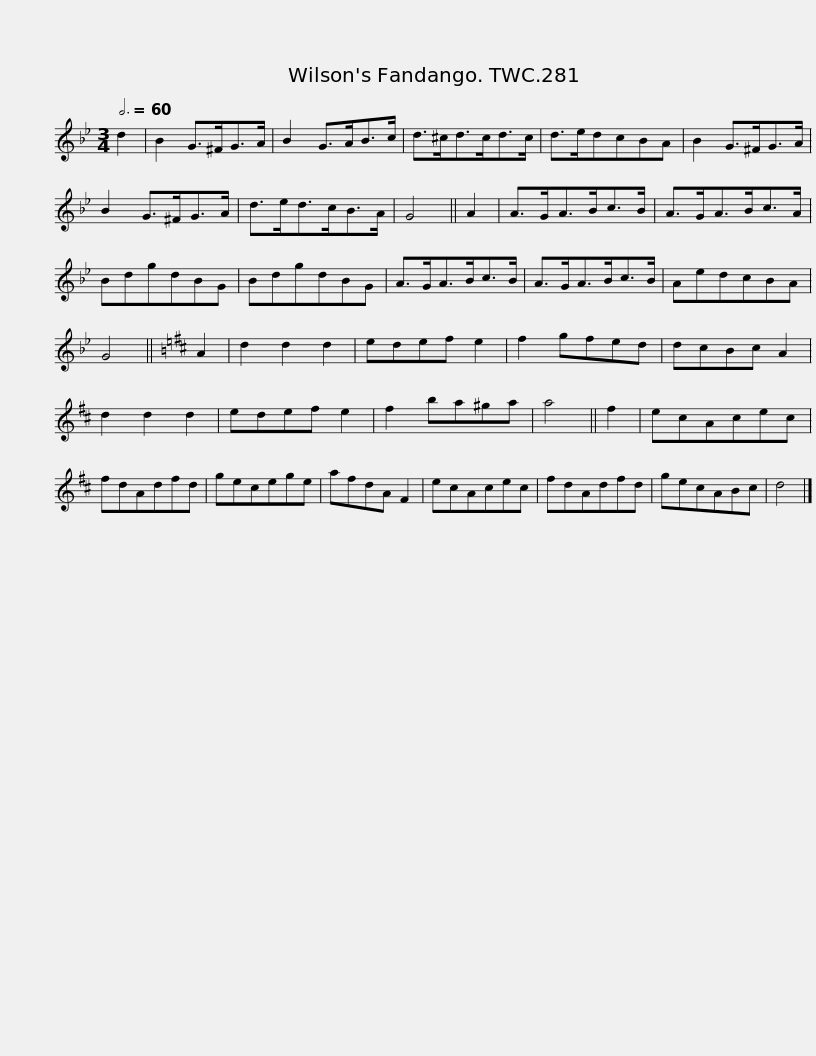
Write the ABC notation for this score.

X:1
L:1/8
Q:3/4=60
M:3/4
I:linebreak $
K:Gmin
V:1 treble
V:1
 d2 | B2 G>^FG>A | B2 G>AB>c | d>^cd>cd>c | d>edcBA | %5
 B2 G>^FG>A | B2 G>^FG>A |$ d>ed>cB>A | G4 || A2 | %10
 A>GA>Bc>B | A>GA>Bc>A | BdgdBG | BdgdBG | A>GA>Bc>B |$ %15
 A>GA>Bc>B | AedcBA | G4 ||[K:D] A2 | d2 d2 d2 | %20
 edef e2 | f2 gfed | dcBc A2 | d2 d2 d2 | edef e2 |$ %25
 f2 ba^ga | a4 || f2 | ecAcec | fdAdfd | %30
 gecege | afdA F2 | ecAcec |$ fdAdfd | gecABc | %35
 d4 |] %36
